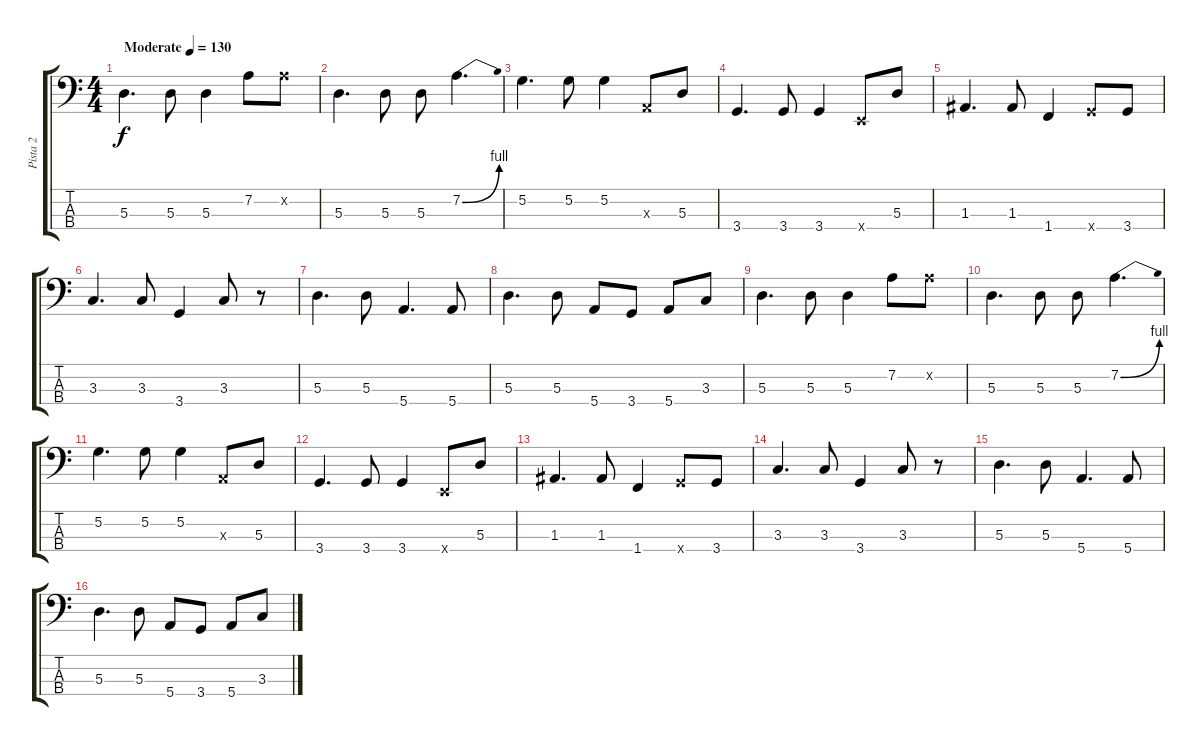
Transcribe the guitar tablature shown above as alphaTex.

\track ("Pista 2" "Pista 2") {instrument electricbassfinger}
\staff {score tabs}
\tuning (G2 D2 A1 E1) {hide}
\ts (4 4)
\tempo (130 "Moderate")
\clef f4
\ks c
5.3.4{d dy f instrument electricbassfinger} 5.3.8 5.3.4 7.2.8 7.2{x}.8 |
5.3.4{d} 5.3.8 5.3.8 7.2{be (bend 0 0 60 4)}.4{d} |
5.2.4{d} 5.2.8 5.2.4 0.3{x}.8 5.3.8 |
3.4.4{d} 3.4.8 3.4.4 0.4{x}.8 5.3.8 |
1.3.4{d} 1.3.8 1.4.4 3.4{x}.8 3.4.8 |
3.3.4{d} 3.3.8 3.4.4 3.3.8 r.8 |
5.3.4{d} 5.3.8 5.4.4{d} 5.4.8 |
5.3.4{d} 5.3.8 5.4.8 3.4.8 5.4.8 3.3.8 |
5.3.4{d} 5.3.8 5.3.4 7.2.8 7.2{x}.8 |
5.3.4{d} 5.3.8 5.3.8 7.2{be (bend 0 0 60 4)}.4{d} |
5.2.4{d} 5.2.8 5.2.4 0.3{x}.8 5.3.8 |
3.4.4{d} 3.4.8 3.4.4 0.4{x}.8 5.3.8 |
1.3.4{d} 1.3.8 1.4.4 3.4{x}.8 3.4.8 |
3.3.4{d} 3.3.8 3.4.4 3.3.8 r.8 |
5.3.4{d} 5.3.8 5.4.4{d} 5.4.8 |
5.3.4{d} 5.3.8 5.4.8 3.4.8 5.4.8 3.3.8
